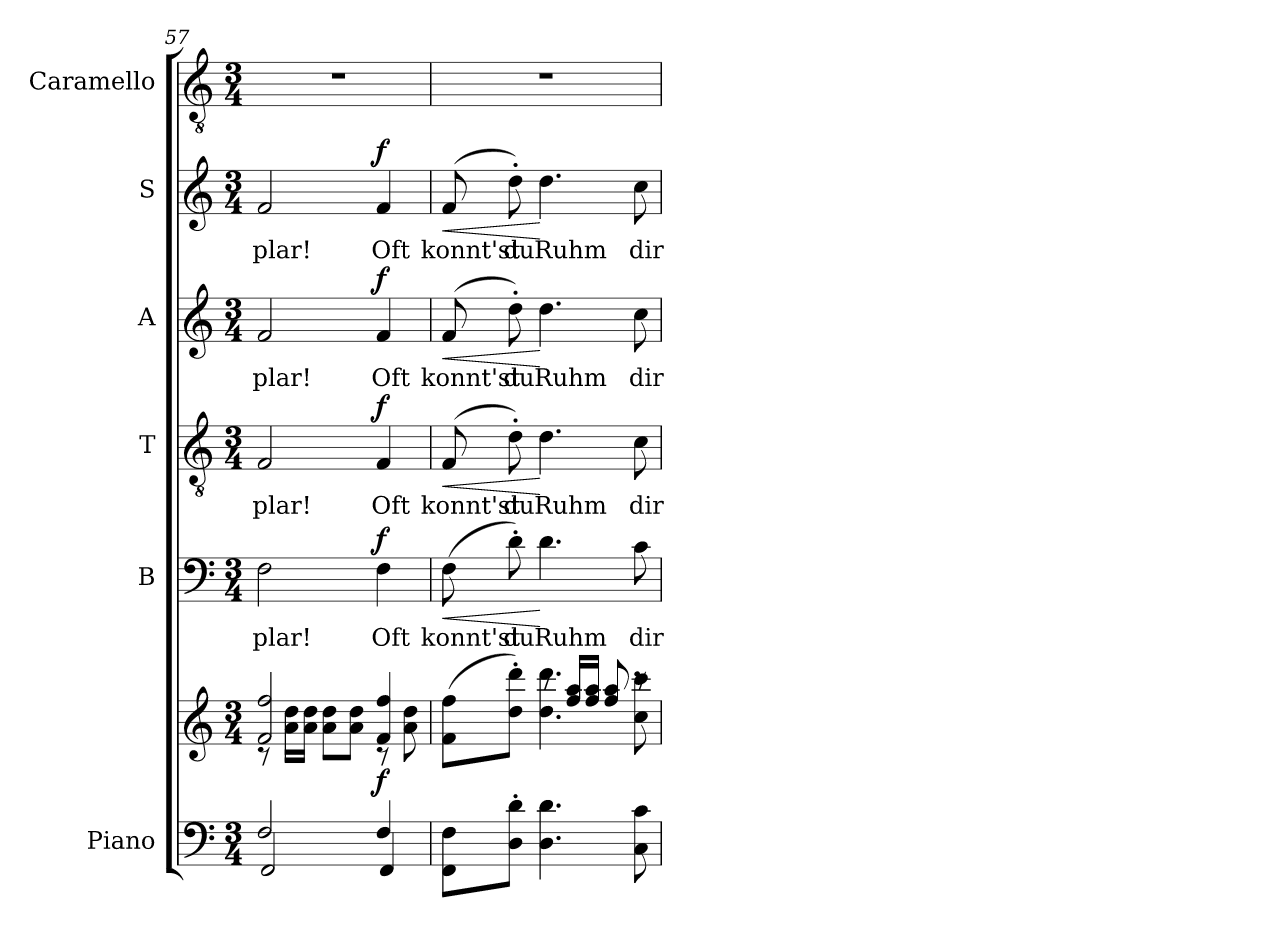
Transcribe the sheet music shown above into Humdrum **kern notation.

**kern	**kern	**dynam	**kern	**text	**dynam	**kern	**text	**dynam	**kern	**text	**dynam	**kern	**text	**dynam	**kern
*part6	*part6	*part6	*part5	*part5	*part5	*part4	*part4	*part4	*part3	*part3	*part3	*part2	*part2	*part2	*part1
*staff7	*staff6	*staff6/7	*staff5	*staff5	*staff5	*staff4	*staff4	*staff4	*staff3	*staff3	*staff3	*staff2	*staff2	*staff2	*staff1
*I"Piano	*	*	*I"B	*	*	*I"T	*	*	*I"A	*	*	*I"S	*	*	*I"Caramello
*I'Pno	*	*	*I'B	*	*	*I'T	*	*	*I'A	*	*	*I'S	*	*	*
*clefF4	*clefG2	*	*clefF4	*	*	*clefGv2	*	*	*clefG2	*	*	*clefG2	*	*	*clefGv2
*k[]	*k[]	*	*k[]	*	*	*k[]	*	*	*k[]	*	*	*k[]	*	*	*k[]
*M3/4	*M3/4	*	*M3/4	*	*	*M3/4	*	*	*M3/4	*	*	*M3/4	*	*	*M3/4
=57	=57	=57	=57	=57	=57	=57	=57	=57	=57	=57	=57	=57	=57	=57	=57
*^	*^	*	*	*	*	*	*	*	*	*	*	*	*	*	*
!	!	!	!	!	!	!LO:LY:b	!	!	!LO:LY:b	!	!	!LO:LY:b	!	!	!LO:LY:b	!	!
2F/	2FF/	2f/ 2ff/	8rc	.	2F\	-plar!	.	2F/	-plar!	.	2f/	-plar!	.	2f/	-plar!	.	2.r
.	.	.	16a\ 16dd\LL	.	.	.	.	.	.	.	.	.	.	.	.	.	.
.	.	.	16a\ 16dd\JJ	.	.	.	.	.	.	.	.	.	.	.	.	.	.
.	.	.	8a\ 8dd\L	.	.	.	.	.	.	.	.	.	.	.	.	.	.
.	.	.	8a\ 8dd\J	.	.	.	.	.	.	.	.	.	.	.	.	.	.
!	!	!	!	!LO:DY:a=2	!	!LO:LY:b	!LO:DY:a	!	!LO:LY:b	!LO:DY:a	!	!LO:LY:b	!LO:DY:a	!	!LO:LY:b	!LO:DY:a	!
4F/	4FF/	4f/ 4ff/	8rc	f	4F\	Oft	f	4F/	Oft	f	4f/	Oft	f	4f/	Oft	f	.
.	.	.	8a\ 8dd\	.	.	.	.	.	.	.	.	.	.	.	.	.	.
*v	*v	*	*	*	*	*	*	*	*	*	*	*	*	*	*	*	*
=58	=58	=58	=58	=58	=58	=58	=58	=58	=58	=58	=58	=58	=58	=58	=58	=58
!	!	!	!	!	!LO:LY:b	!LO:HP:b	!	!LO:LY:b	!LO:HP:b	!	!LO:LY:b	!LO:HP:b	!	!LO:LY:b	!LO:HP:b	!
8FF\ 8F\L	(>8f\ 8ff\L	4ryy	.	(>8F\	konnt'st	<	(>8F/	konnt'st	<	(>8f/	konnt'st	<	(>8f/	konnt'st	<	2.r
!	!	!	!	!	!LO:LY:b	!	!	!LO:LY:b	!	!	!LO:LY:b	!	!	!LO:LY:b	!	!
8D\' 8d\'J	8dd\' 8ddd\'J)	.	.	8d'\)	du	.	8d'\)	du	.	8dd'\)	du	.	8dd'\)	du	.	.
!	!	!	!LO:DY:b	!	!LO:LY:b	!LO:DY:n=1:a	!	!LO:LY:b	!LO:DY:n=1:a	!	!LO:LY:b	!LO:DY:n=1:a	!	!LO:LY:b	!LO:DY:n=1:a	!
4.D\ 4.d\	8rccc	4.dd\ 4.ddd\	other-dynamics	4.d\	Ruhm	[ other-dynamics	4.d\	Ruhm	[ other-dynamics	4.dd\	Ruhm	[ other-dynamics	4.dd\	Ruhm	[ other-dynamics	.
.	16ff/ 16aa/LL	.	.	.	.	.	.	.	.	.	.	.	.	.	.	.
.	16ff/ 16aa/JJ	.	.	.	.	.	.	.	.	.	.	.	.	.	.	.
.	8ff/ 8aa/	.	.	.	.	.	.	.	.	.	.	.	.	.	.	.
!	!	!	!	!	!LO:LY:b	!	!	!LO:LY:b	!	!	!LO:LY:b	!	!	!LO:LY:b	!	!
8C\ 8c\	8rccc	8cc\ 8ccc\	.	8c\	dir	.	8c\	dir	.	8cc\	dir	.	8cc\	dir	.	.
*	*v	*v	*	*	*	*	*	*	*	*	*	*	*	*	*	*
=	=	=	=	=	=	=	=	=	=	=	=	=	=	=	=
*-	*-	*-	*-	*-	*-	*-	*-	*-	*-	*-	*-	*-	*-	*-	*-
